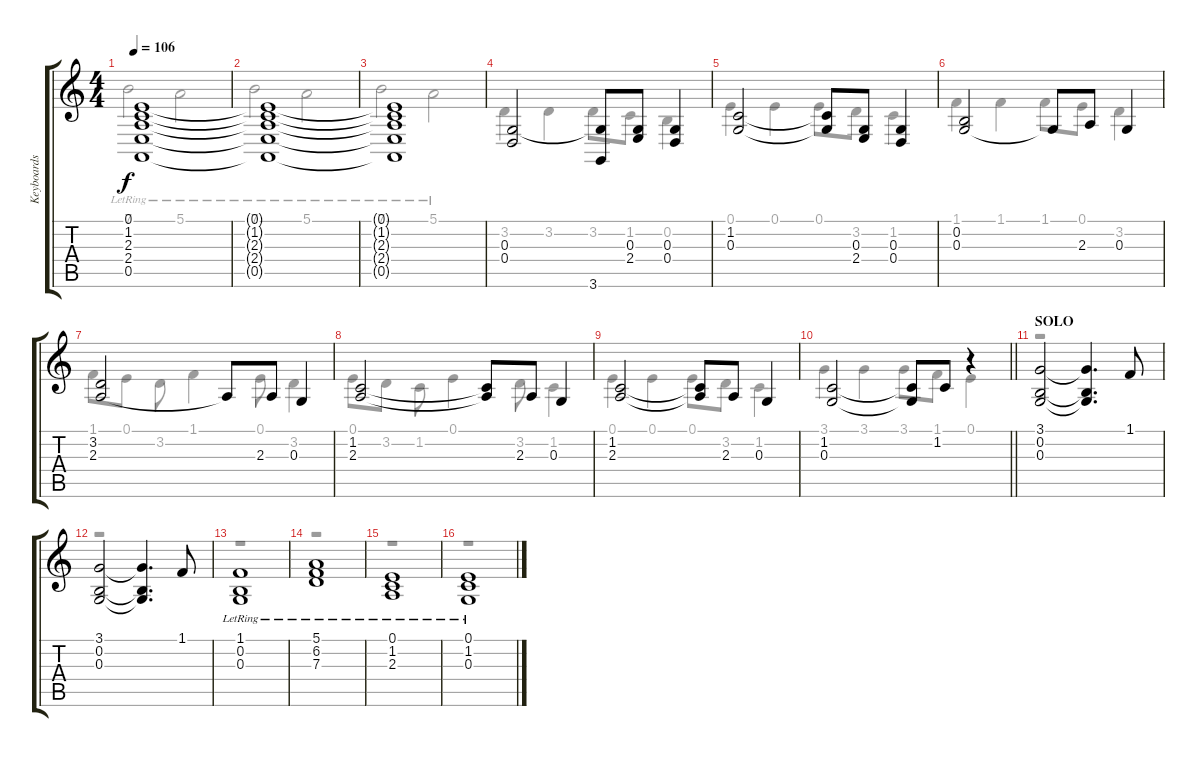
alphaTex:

\track ("Keyboards" "Keyboards") {instrument drawbarorgan}
\staff {score tabs}
\tuning (E4 B3 G3 D3 A2 E2) {hide}
\voice
\ts (4 4)
\tempo 106
\clef g2
\ks c
(0.1{t} 1.2{t} 2.3{t} 2.4 0.5).1{dy f} |
(0.1{t} 1.2{t} 2.3{t} 2.4{t} 0.5{t}).1 |
(0.1{t} 1.2{t} 2.3{t} 2.4{t} 0.5{t}).1 |
(0.3 0.4).2 (0.3{t} 3.6).8 (0.3 2.4).8 (0.3 0.4).4 |
(1.2 0.3).2 (1.2{t} 0.3{t}).8 (0.3 2.4).8 (0.3 0.4).4 |
(0.2 0.3).2 0.3{t}.8 2.3.8 0.3.4 |
(3.2 2.3).2 2.3{t}.8 2.3.8 0.3.4 |
(1.2 2.3).2 (1.2{t} 2.3{t}).8 2.3.8 0.3.4 |
(1.2 2.3).2{volume 10 instrument drawbarorgan} (1.2{t} 2.3{t}).8 2.3.8 0.3.4 |
\barLineRight lightlight
(1.2 0.3).2 (1.2{t} 0.3{t}).8 1.2.8 r.4 |
\section ("" "SOLO")
(3.1 0.2 0.3).2{volume 6 instrument stringensemble1} (3.1{t} 0.2{t} 0.3{t}).4{d} 1.1.8 |
(3.1 0.2 0.3).2 (3.1{t} 0.2{t} 0.3{t}).4{d} 1.1.8 |
(1.1{lr} 0.2{lr} 0.3{lr}).1 |
(5.1{lr} 6.2 7.3).1 |
(0.1{lr} 1.2{lr} 2.3{lr}).1 |
(0.1{lr} 1.2{lr} 0.3{lr}).1
\voice
\clef g2
\ottava regular
\simile none
\ks c
7.1{lr}.2{dy f} 5.1{lr}.2 |
7.1{lr}.2 5.1{lr}.2 |
7.1{lr}.2 5.1{lr}.2 |
3.2.4 3.2.4 3.2.8 1.2.8 0.2.4 |
0.1.4 0.1.4 0.1.8 3.2.8 1.2.4 |
1.1.4 1.1.4 1.1.8 0.1.8 3.2.4 |
1.1.8 0.1.8 3.2.8 1.1.4 0.1.8 3.2.4 |
0.1.8 3.2.8 1.2.8 0.1.4 3.2.8 1.2.4 |
0.1.4 0.1.4 0.1.8 3.2.8 1.2.4 |
\barLineRight lightlight
3.1.4 3.1.4 3.1.8 1.1.8 0.1.4 |
r.1 |
r.1 |
r.1 |
r.1 |
r.1 |
r.1
